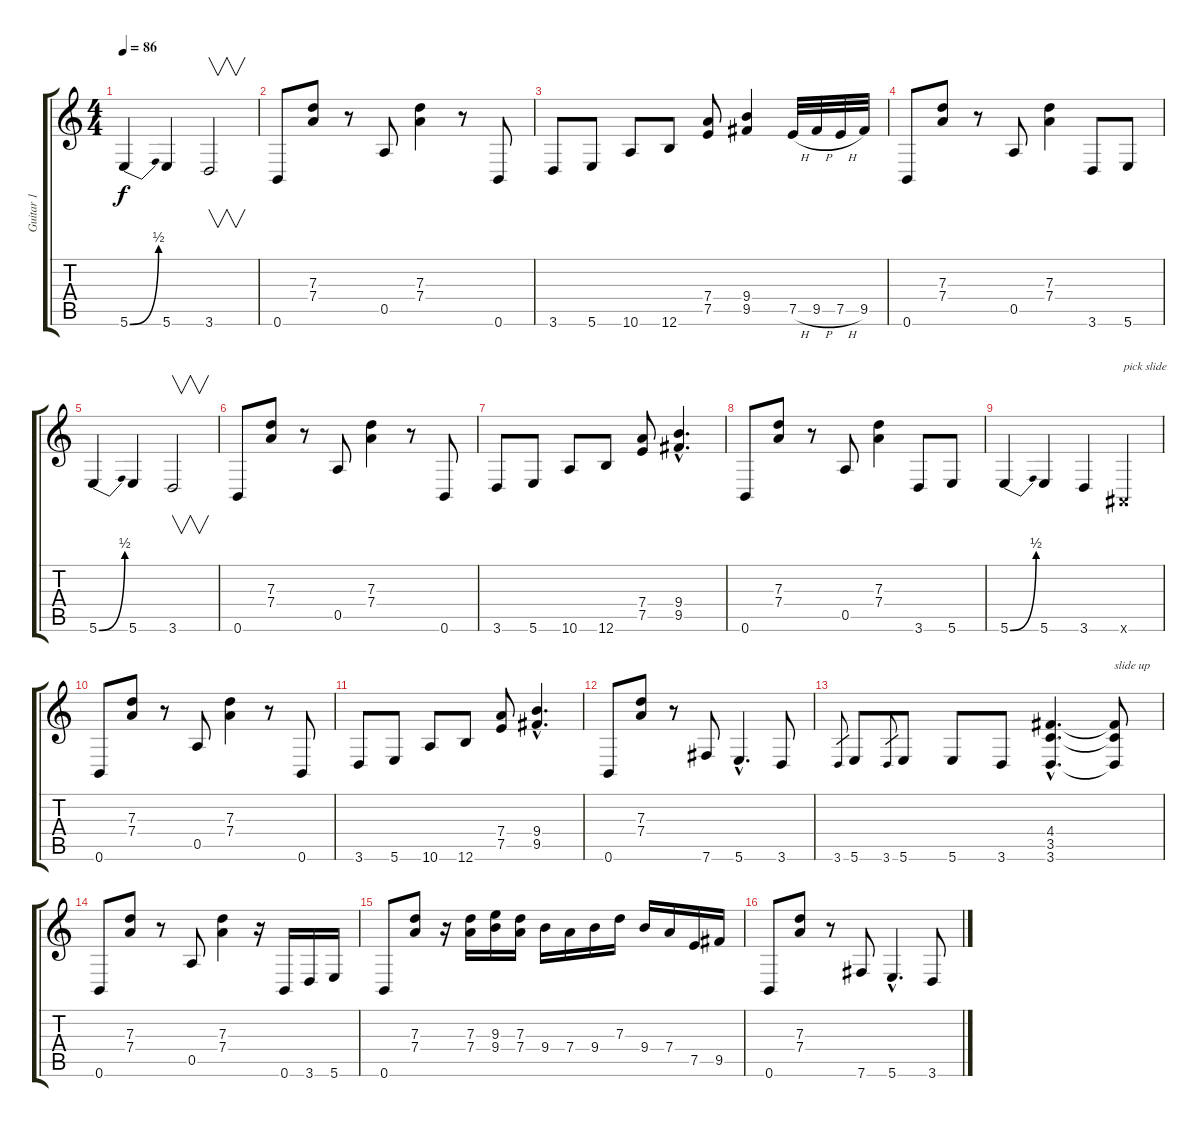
\track ("Guitar 1" "Guitar 1") {instrument overdrivenguitar}
\staff {score tabs}
\tuning (E4 B3 G3 D3 A2 B1) {hide}
\ts (4 4)
\tempo 86
\clef g2
\ks c
5.6{be (bend 0 0 60 2)}.4{dy f} 5.6.4 3.6.2{v} |
0.6.8 (7.3 7.4).8 r.8 0.5.8 (7.3 7.4).4 r.8 0.6.8 |
3.6.8 5.6.8 10.6.8 12.6.8 (7.4 7.5).8 (9.4 9.5).4 7.5{h}.32 9.5{h}.32 7.5{h}.32 9.5.32 |
0.6.8 (7.3 7.4).8 r.8 0.5.8 (7.3 7.4).4 3.6.8 5.6.8 |
5.6{be (bend 0 0 60 2)}.4 5.6.4 3.6.2{v} |
0.6.8 (7.3 7.4).8 r.8 0.5.8 (7.3 7.4).4 r.8 0.6.8 |
3.6.8 5.6.8 10.6.8 12.6.8 (7.4 7.5).8 (9.4{hac} 9.5{hac}).4{d} |
0.6.8 (7.3 7.4).8 r.8 0.5.8 (7.3 7.4).4 3.6.8 5.6.8 |
5.6{be (bend 0 0 60 2)}.4 5.6.4 3.6.4 -1.6{x}.4{txt "pick slide"} |
0.6.8 (7.3 7.4).8 r.8 0.5.8 (7.3 7.4).4 r.8 0.6.8 |
3.6.8 5.6.8 10.6.8 12.6.8 (7.4 7.5).8 (9.4{hac} 9.5{hac}).4{d} |
0.6.8 (7.3 7.4).8 r.8 7.6.8 5.6{hac}.4{d} 3.6.8 |
3.6.8{gr} 5.6.8 3.6.8{gr} 5.6.8 5.6.8 3.6.8 (4.4{hac} 3.5{hac} 3.6{hac}).4{d} (4.4{t} 3.5{t} 3.6{t}).8{txt "slide up"} |
0.6.8 (7.3 7.4).8 r.8 0.5.8 (7.3 7.4).4 r.16 0.6.16 3.6.16 5.6.16 |
0.6.8 (7.3 7.4).8 r.16 (7.3 7.4).16 (9.3 9.4).16 (7.3 7.4).16 9.4.16 7.4.16 9.4.16 7.3.16 9.4.16 7.4.16 7.5.16 9.5.16 |
0.6.8 (7.3 7.4).8 r.8 7.6.8 5.6{hac}.4{d} 3.6.8
